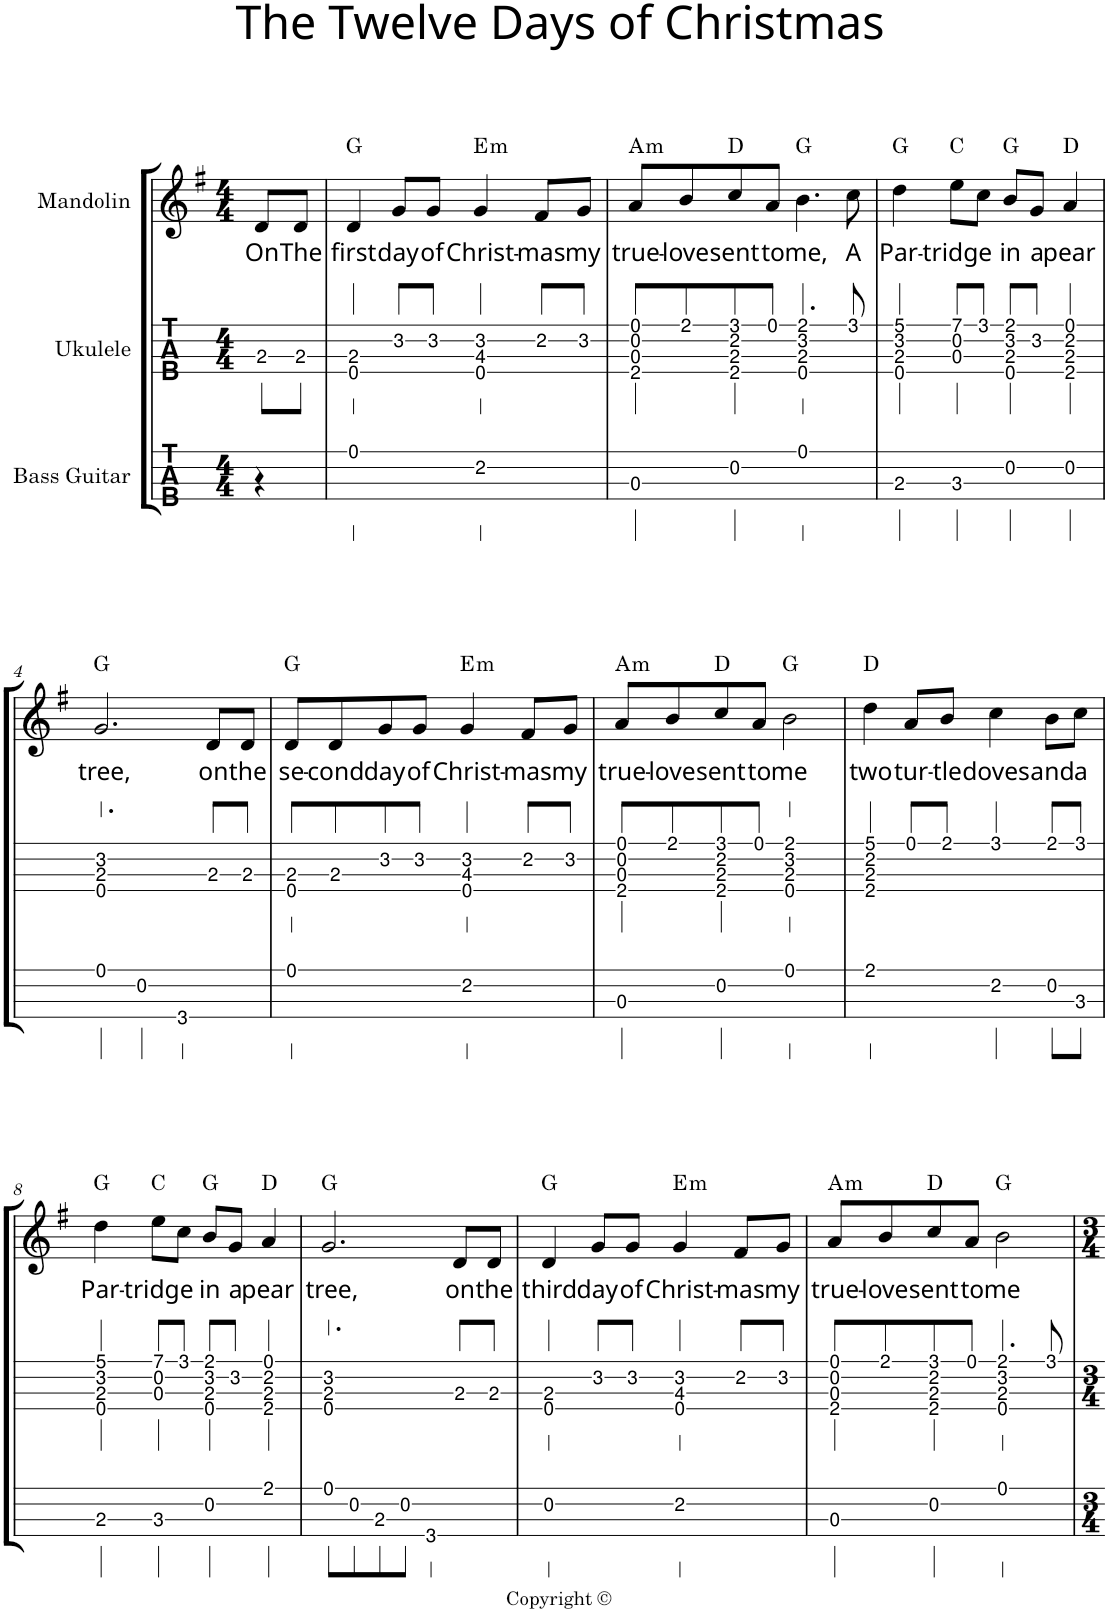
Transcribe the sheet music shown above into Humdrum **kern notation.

**kern	**kern	**kern	**text	**harte
*part3	*part2	*part1	*part1	*part1
*staff3	*staff2	*staff1	*staff1	*
*I"Bass Guitar	*I"Ukulele	*I"Mandolin	*	*
*stria4	*stria4	*	*	*
*	*	*clefG2	*	*
*k[f#]	*k[f#]	*k[f#]	*	*
*G:	*G:	*G:	*	*
*M4/4	*M4/4	*M4/4	*	*
=	=	=	=	=
!	!	!	!LO:LY:b	!
4r	8d\L	8d/L	On	.
!	!	!	!LO:LY:b	!
.	8d\J	8d/J	The	.
=1	=1	=1	=1	=1
*stria4	*stria4	*	*	*
*	*^	*	*	*
!	!	!	!	!LO:LY:b	!
2GG\	4d/	2G\	4d/	first	G:maj
!	!	!	!	!LO:LY:b	!
.	8g/L	.	8g/L	day	.
!	!	!	!	!LO:LY:b	!
.	8g/J	.	8g/J	of	.
!	!	!	!	!LO:LY:b	!LO:H:kt=m
2EE\	4g/	2G\ 2e\	4g/	Christ-	E:min
!	!	!	!	!LO:LY:b	!
.	8f#/L	.	8f#/L	-mas	.
!	!	!	!	!LO:LY:b	!
.	8g/J	.	8g/J	my	.
=2	=2	=2	=2	=2	=2
!	!	!	!	!LO:LY:b	!LO:H:kt=m
4AAA\	8a/L	4A\ 4c\ 4e\	8a/L	true-	A:min
!	!	!	!	!LO:LY:b	!
.	8b/	.	8b/	-love	.
!	!	!	!	!LO:LY:b	!
4DD\	8cc/	4A\ 4d\ 4f#\	8cc/	sent	D:maj
!	!	!	!	!LO:LY:b	!
.	8a/J	.	8a/J	to	.
!	!	!	!	!LO:LY:b	!
2GG\	4.b/	2G\ 2d\ 2g\	4.b\	me,	G:maj
!	!	!	!	!LO:LY:b	!
.	8cc/	.	8cc\	A	.
=3	=3	=3	=3	=3	=3
!	!	!	!	!LO:LY:b	!
4BBB\	4dd/	4G\ 4d\ 4g\	4dd\	Par-	G:maj
!	!	!	!	!LO:LY:b	!
4CC\	8ee/L	4c\ 4e\	8ee\L	-tridge	C:maj
.	8cc/J	.	8cc\J	.	.
!	!	!	!	!LO:LY:b	!
4DD\	8b/L	4G\ 4d\ 4g\	8b/L	in	G:maj
!	!	!	!	!LO:LY:b	!
.	8g/J	.	8g/J	a	.
!	!	!	!	!LO:LY:b	!
4DD\	4a/	4A\ 4d\ 4f#\	4a/	pear	D:maj
!!LO:LB:g=z
=4	=4	=4	=4	=4	=4
!	!	!	!	!LO:LY:b	!
4GG\	2.g/	1G 1d	2.g/	tree,	G:maj
4DD\	.	.	.	.	.
2GGG\	.	.	.	.	.
!	!	!	!	!LO:LY:b	!
.	8d/L	.	8d/L	on	.
!	!	!	!	!LO:LY:b	!
.	8d/J	.	8d/J	the	.
=5	=5	=5	=5	=5	=5
!	!	!	!	!LO:LY:b	!
2GG\	8d/L	2G\	8d/L	se-	G:maj
!	!	!	!	!LO:LY:b	!
.	8d/	.	8d/	-cond	.
!	!	!	!	!LO:LY:b	!
.	8g/	.	8g/	day	.
!	!	!	!	!LO:LY:b	!
.	8g/J	.	8g/J	of	.
!	!	!	!	!LO:LY:b	!LO:H:kt=m
2EE\	4g/	2G\ 2e\	4g/	Christ-	E:min
!	!	!	!	!LO:LY:b	!
.	8f#/L	.	8f#/L	-mas	.
!	!	!	!	!LO:LY:b	!
.	8g/J	.	8g/J	my	.
=6	=6	=6	=6	=6	=6
!	!	!	!	!LO:LY:b	!LO:H:kt=m
4AAA\	8a/L	4A\ 4c\ 4e\	8a/L	true-	A:min
!	!	!	!	!LO:LY:b	!
.	8b/	.	8b/	-love	.
!	!	!	!	!LO:LY:b	!
4DD\	8cc/	4A\ 4d\ 4f#\	8cc/	sent	D:maj
!	!	!	!	!LO:LY:b	!
.	8a/J	.	8a/J	to	.
!	!	!	!	!LO:LY:b	!
2GG\	2b/	2G\ 2d\ 2g\	2b\	me	G:maj
=7	=7	=7	=7	=7	=7
!	!	!	!	!LO:LY:b	!
*	*	*	*^	*	*
2AA\	4dd/	1A 1d 1f#	4dd\	2.ryy	two	D:maj
!	!	!	!	!	!LO:LY:b	!
.	8a/L	.	8a/L	.	tur-	.
!	!	!	!	!	!LO:LY:b	!
.	8b/J	.	8b/J	.	-tle	.
!	!	!	!	!	!LO:LY:b	!
4EE\	4cc/	.	4cc\	.	doves	.
!	!	!	!	!	!LO:LY:b	!
8DD\L	8b/L	.	8b\L	4ryy	and	.
!	!	!	!	!	!LO:LY:b	!
8CC\J	8cc/J	.	8cc\J	.	a	.
*	*	*	*v	*v	*	*
!!LO:LB:g=z
=8	=8	=8	=8	=8	=8
!	!	!	!	!LO:LY:b	!
4BBB\	4dd/	4G\ 4d\ 4g\	4dd\	Par-	G:maj
!	!	!	!	!LO:LY:b	!
4CC\	8ee/L	4c\ 4e\	8ee\L	-tridge	C:maj
.	8cc/J	.	8cc\J	.	.
!	!	!	!	!LO:LY:b	!
4DD\	8b/L	4G\ 4d\ 4g\	8b/L	in	G:maj
!	!	!	!	!LO:LY:b	!
.	8g/J	.	8g/J	a	.
!	!	!	!	!LO:LY:b	!
4AA\	4a/	4A\ 4d\ 4f#\	4a/	pear	D:maj
=9	=9	=9	=9	=9	=9
!	!	!	!	!LO:LY:b	!
8GG\L	2.g/	1G 1d	2.g/	tree,	G:maj
8DD\	.	.	.	.	.
8BBB\	.	.	.	.	.
8DD\J	.	.	.	.	.
2GGG\	.	.	.	.	.
!	!	!	!	!LO:LY:b	!
.	8d/L	.	8d/L	on	.
!	!	!	!	!LO:LY:b	!
.	8d/J	.	8d/J	the	.
=10	=10	=10	=10	=10	=10
!	!	!	!	!LO:LY:b	!
2DD\	4d/	2G\	4d/	third	G:maj
!	!	!	!	!LO:LY:b	!
.	8g/L	.	8g/L	day	.
!	!	!	!	!LO:LY:b	!
.	8g/J	.	8g/J	of	.
!	!	!	!	!LO:LY:b	!LO:H:kt=m
2EE\	4g/	2G\ 2e\	4g/	Christ-	E:min
!	!	!	!	!LO:LY:b	!
.	8f#/L	.	8f#/L	-mas	.
!	!	!	!	!LO:LY:b	!
.	8g/J	.	8g/J	my	.
=11	=11	=11	=11	=11	=11
!	!	!	!	!LO:LY:b	!LO:H:kt=m
4AAA\	8a/L	4A\ 4c\ 4e\	8a/L	true-	A:min
!	!	!	!	!LO:LY:b	!
.	8b/	.	8b/	-love	.
!	!	!	!	!LO:LY:b	!
4DD\	8cc/	4A\ 4d\ 4f#\	8cc/	sent	D:maj
!	!	!	!	!LO:LY:b	!
.	8a/J	.	8a/J	to	.
!	!	!	!	!LO:LY:b	!
2GG\	4.b/	2G\ 2d\ 2g\	2b\	me	G:maj
.	8cc/	.	.	.	.
*	*v	*v	*	*	*
=	=	=	=	=
*-	*-	*-	*-	*-
